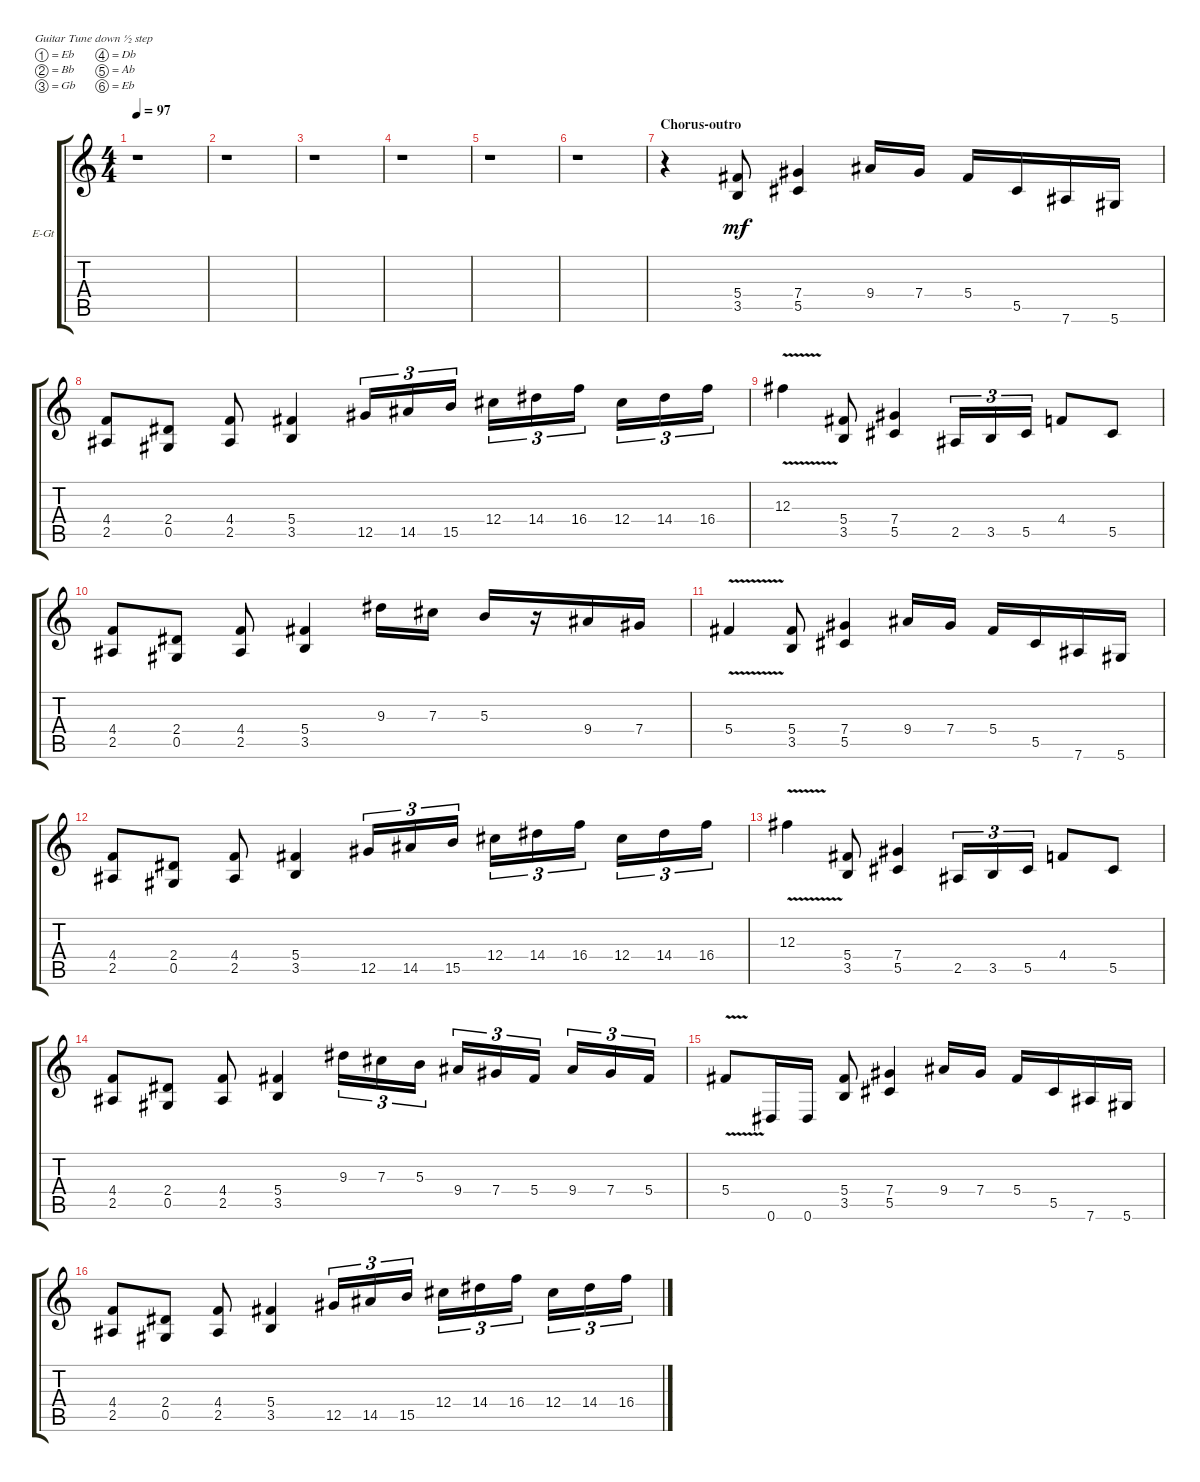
\bracketExtendMode groupsimilarinstruments
\firstSystemTrackNameOrientation horizontal
\otherSystemsTrackNameOrientation horizontal
\track ("Paul Gilbert" "E-Gt") {instrument distortionguitar}
\staff {score tabs}
\tuning (Eb4 Bb3 Gb3 Db3 Ab2 Eb2)
\ts (4 4)
\tempo 97
\clef g2
\ks c
r.1{dy mf} |
r.1 |
r.1 |
r.1 |
r.1 |
r.1 |
\section ("" "Chorus-outro")
r.4 (5.4 3.5).8 (7.4 5.5).4 9.4.16 7.4.16 5.4.16 5.5.16 7.6.16 5.6.16 |
(4.4 2.5).8 (2.4 0.5).8 (4.4 2.5).8 (5.4 3.5).4 12.5.16{tu (3 2)} 14.5.16{tu (3 2)} 15.5.16{tu (3 2)} 12.4.16{tu (3 2)} 14.4.16{tu (3 2)} 16.4.16{tu (3 2)} 12.4.16{tu (3 2)} 14.4.16{tu (3 2)} 16.4.16{tu (3 2)} |
12.3{v}.4 (5.4 3.5).8 (7.4 5.5).4 2.5.16{tu (3 2)} 3.5.16{tu (3 2)} 5.5.16{tu (3 2)} 4.4.8 5.5.8 |
(4.4 2.5).8 (2.4 0.5).8 (4.4 2.5).8 (5.4 3.5).4 9.3.16 7.3.16 5.3.16 r.16 9.4.16 7.4.16 |
5.4{v}.4 (5.4 3.5).8 (7.4 5.5).4 9.4.16 7.4.16 5.4.16 5.5.16 7.6.16 5.6.16 |
(4.4 2.5).8 (2.4 0.5).8 (4.4 2.5).8 (5.4 3.5).4 12.5.16{tu (3 2)} 14.5.16{tu (3 2)} 15.5.16{tu (3 2)} 12.4.16{tu (3 2)} 14.4.16{tu (3 2)} 16.4.16{tu (3 2)} 12.4.16{tu (3 2)} 14.4.16{tu (3 2)} 16.4.16{tu (3 2)} |
12.3{v}.4 (5.4 3.5).8 (7.4 5.5).4 2.5.16{tu (3 2)} 3.5.16{tu (3 2)} 5.5.16{tu (3 2)} 4.4.8 5.5.8 |
(4.4 2.5).8 (2.4 0.5).8 (4.4 2.5).8 (5.4 3.5).4 9.3.16{tu (3 2)} 7.3.16{tu (3 2)} 5.3.16{tu (3 2)} 9.4.16{tu (3 2)} 7.4.16{tu (3 2)} 5.4.16{tu (3 2)} 9.4.16{tu (3 2)} 7.4.16{tu (3 2)} 5.4.16{tu (3 2)} |
5.4{v}.8 0.6.16 0.6.16 (5.4 3.5).8 (7.4 5.5).4 9.4.16 7.4.16 5.4.16 5.5.16 7.6.16 5.6.16 |
(4.4 2.5).8 (2.4 0.5).8 (4.4 2.5).8 (5.4 3.5).4 12.5.16{tu (3 2)} 14.5.16{tu (3 2)} 15.5.16{tu (3 2)} 12.4.16{tu (3 2)} 14.4.16{tu (3 2)} 16.4.16{tu (3 2)} 12.4.16{tu (3 2)} 14.4.16{tu (3 2)} 16.4.16{tu (3 2)}
